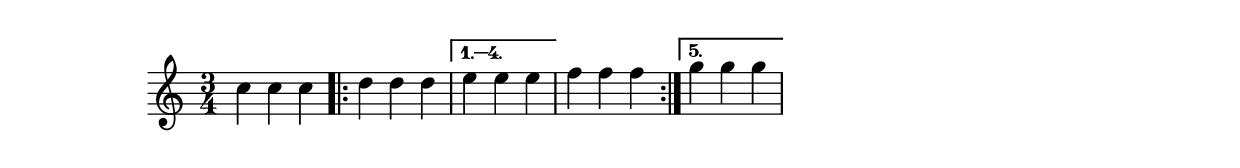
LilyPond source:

%% DO NOT EDIT this file manually; it is automatically
%% generated from LSR http://lsr.dsi.unimi.it
%% Make any changes in LSR itself, or in Documentation/snippets/new/ ,
%% and then run scripts/auxiliar/makelsr.py
%%
%% This file is in the public domain.
\version "2.14.0"

\header {
  lsrtags = "repeats"

%% Translation of GIT committish: 59caa3adce63114ca7972d18f95d4aadc528ec3d
  texidoces = "
De forma predeterminada, los corchetes de primera y segunda vez se
trazan encima de los finales alternativos completos, pero es posible
acortartlos estableciendo un valor cierto para
@code{voltaSpannerDuration}.  En el ejemplo siguiente, el corchete
sólo dura un compás, que corresponde a una duración de 3/4.

"
  doctitlees = "Acortar los corchetes de primera y segunda vez"


%% Translation of GIT committish: 0a868be38a775ecb1ef935b079000cebbc64de40
  texidocde = "
Volta-Klammern werden normalerweise über alle Noten der Klammer gezogen, aber
es ist möglich sie zu verkürzen.  Hierzu muss
@code{voltaSpannerDuration} definiert werden, in dem Beispiel etwa als
3/4, sodass die Klammer nur einen Takt dauert.

"
  doctitlede = "Volta-Klammern verkürzen"

%% Translation of GIT committish: a5bde6d51a5c88e952d95ae36c61a5efc22ba441
  texidocfr = "
Les crochets indiquant les fins alternatives s'étalent tout au long ce
celle-ci.  On peut les raccourcir en définissant la propriété
@code{voltaSpannerDuration}.  Dans l'exemple suivant, le crochet ne se
prolonge que sur une mesure à 3/4.

"
  doctitlefr = "Diminution de la taille du crochet d'alternative"


  texidoc = "
By default, the volta brackets will be drawn over all of the
alternative music, but it is possible to shorten them by setting
@code{voltaSpannerDuration}.  In the next example, the bracket only
lasts one measure, which is a duration of 3/4.

"
  doctitle = "Shortening volta brackets"
} % begin verbatim

\relative c'' {
  \time 3/4
  c4 c c
  \set Score.voltaSpannerDuration = #(ly:make-moment 3 4)
  \repeat volta 5 { d4 d d }
  \alternative {
    {
      e4 e e
      f4 f f
    }
    { g4 g g }
  }
}

